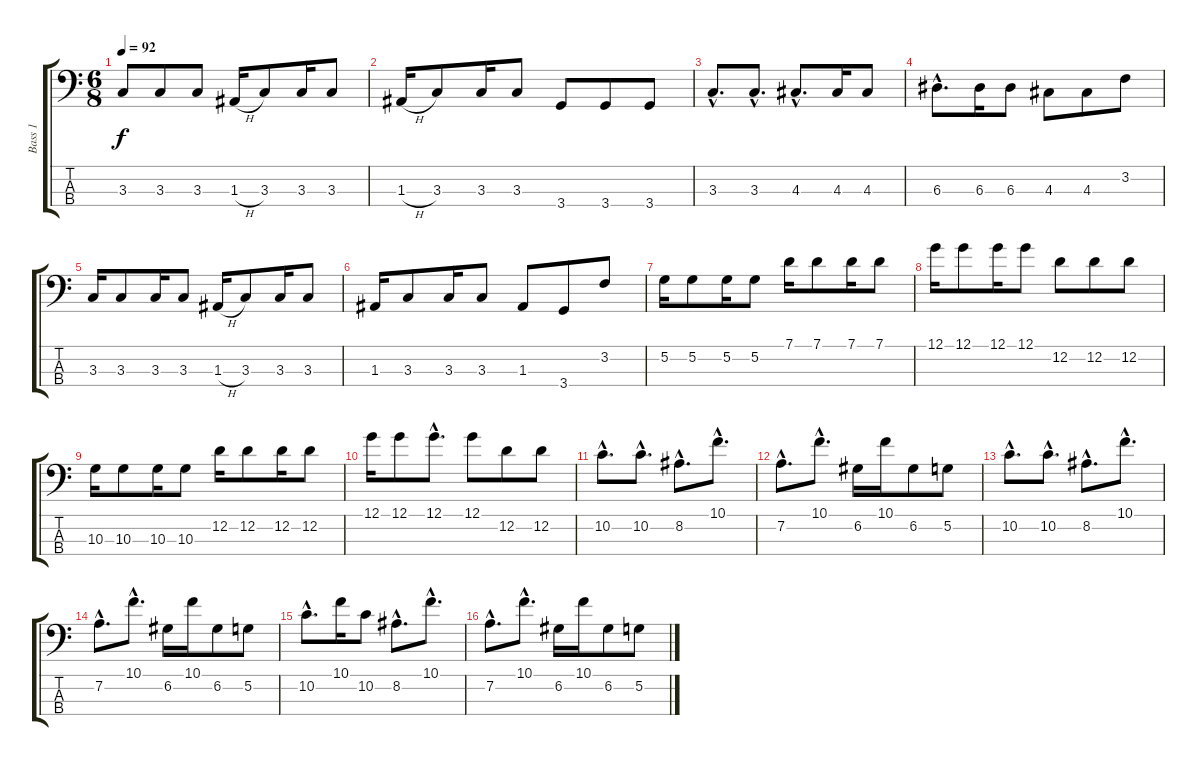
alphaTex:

\track ("Bass 1" "Bass 1") {instrument electricbassfinger}
\staff {score tabs}
\tuning (G2 D2 A1 E1) {hide}
\ts (6 8)
\tempo 92
\clef f4
\ks c
3.3.8{dy f} 3.3.8 3.3.8 1.3{h}.16 3.3.8 3.3.16 3.3.8 |
1.3{h}.16 3.3.8 3.3.16 3.3.8 3.4.8 3.4.8 3.4.8 |
3.3{hac}.8{d} 3.3{hac}.8{d} 4.3{hac}.8{d} 4.3.16 4.3.8 |
6.3{hac}.8{d} 6.3.16 6.3.8 4.3.8 4.3.8 3.2.8 |
3.3.16 3.3.8 3.3.16 3.3.8 1.3{h}.16 3.3.8 3.3.16 3.3.8 |
1.3.16 3.3.8 3.3.16 3.3.8 1.3.8 3.4.8 3.2.8 |
5.2.16 5.2.8 5.2.16 5.2.8 7.1.16 7.1.8 7.1.16 7.1.8 |
12.1.16 12.1.8 12.1.16 12.1.8 12.2.8 12.2.8 12.2.8 |
10.3.16 10.3.8 10.3.16 10.3.8 12.2.16 12.2.8 12.2.16 12.2.8 |
12.1.16 12.1.8 12.1{hac}.8{d} 12.1.8 12.2.8 12.2.8 |
10.2{hac}.8{d} 10.2{hac}.8{d} 8.2{hac}.8{d} 10.1{hac}.8{d} |
7.2{hac}.8{d} 10.1{hac}.8{d} 6.2.16 10.1.16 6.2.8 5.2.8 |
10.2{hac}.8{d} 10.2{hac}.8{d} 8.2{hac}.8{d} 10.1{hac}.8{d} |
7.2{hac}.8{d} 10.1{hac}.8{d} 6.2.16 10.1.16 6.2.8 5.2.8 |
10.2{hac}.8{d} 10.1.16 10.2.8 8.2{hac}.8{d} 10.1{hac}.8{d} |
7.2{hac}.8{d} 10.1{hac}.8{d} 6.2.16 10.1.16 6.2.8 5.2.8
